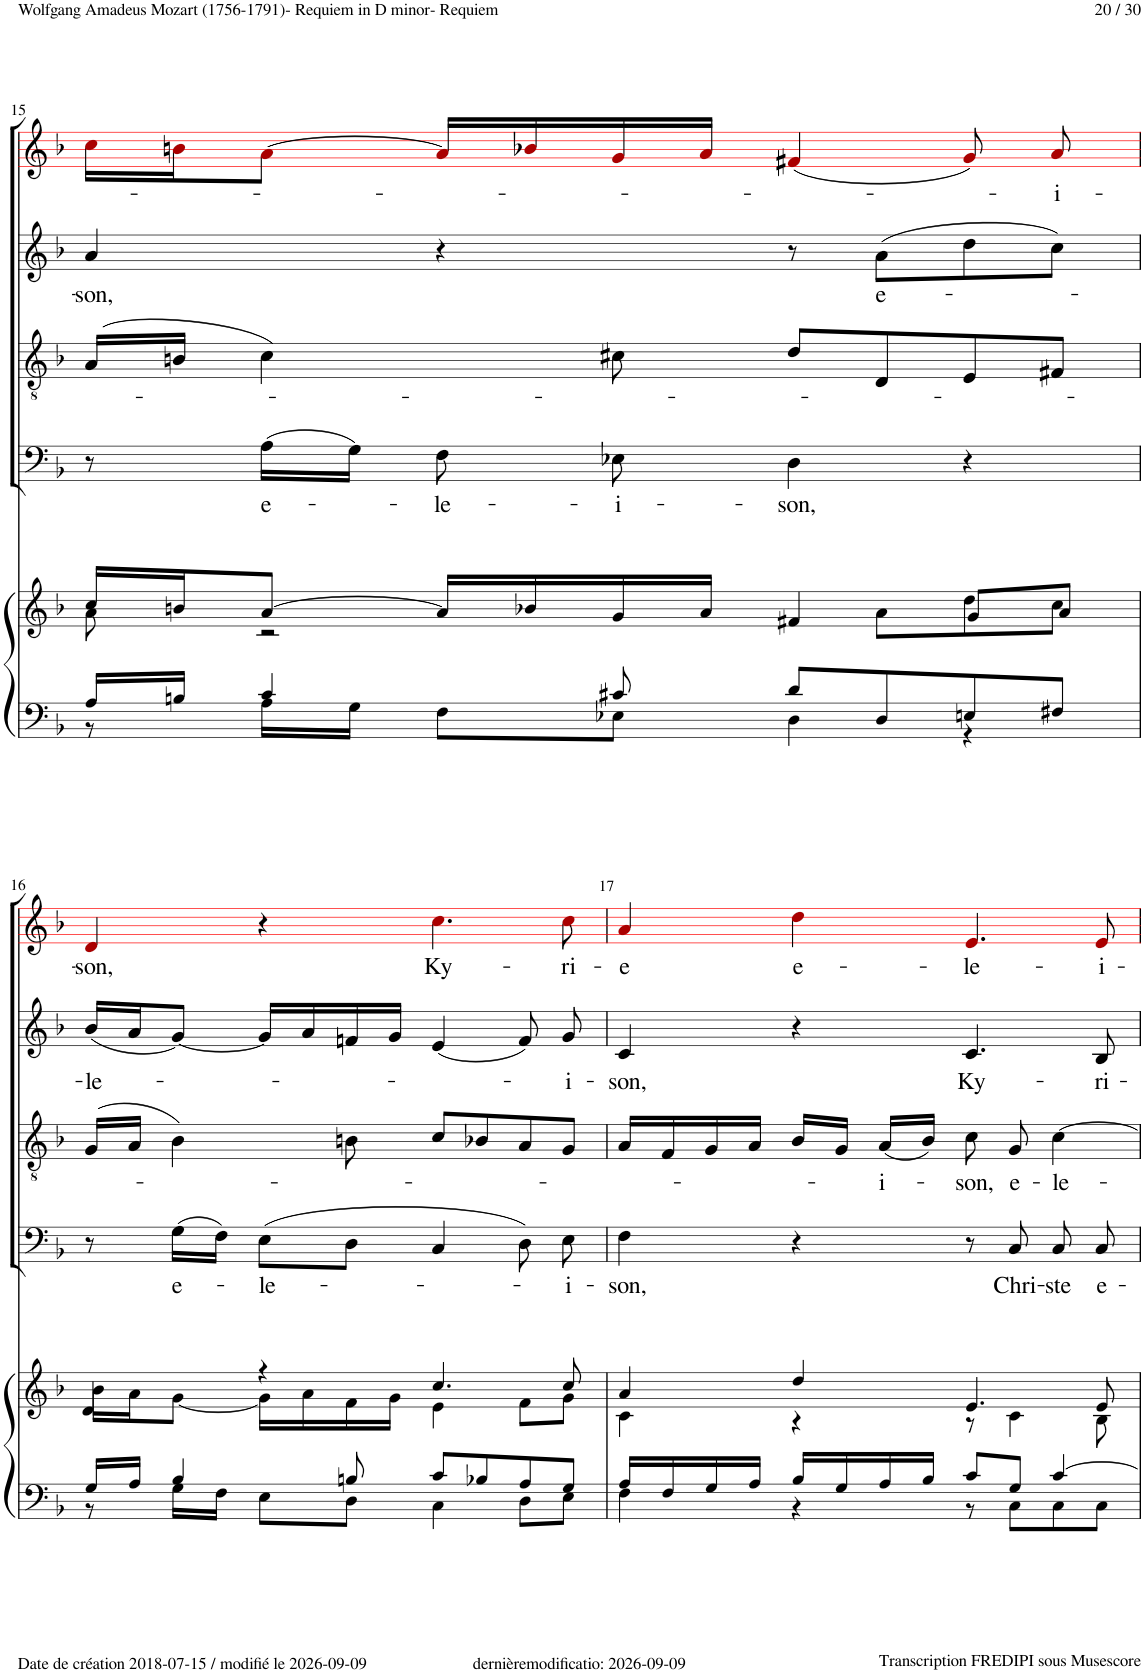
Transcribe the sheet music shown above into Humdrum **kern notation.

**kern	**kern	**kern	**text	**kern	**text	**kern	**text	**kern	**text
*part5	*part5	*part4	*part4	*part3	*part3	*part2	*part2	*part1	*part1
*staff6	*staff5	*staff4	*staff4	*staff3	*staff3	*staff2	*staff2	*staff1	*staff1
*I"Piano	*	*I"Basso Chorus	*	*I"Tenor Chorus	*	*I"Alto Chorus	*	*I"Soprano Chorus	*
*I'Pno	*	*I'Ch	*	*I'Ch	*	*I'Ch	*	*	*
!!LO:PB:g=z
*clefF4	*clefG2	*clefF4	*	*clefGv2	*	*clefG2	*	*clefG2	*
*	*	*	*	*	*	*	*	*ITrd1c2	*
*k[b-]	*k[b-]	*k[b-]	*	*k[b-]	*	*k[b-]	*	*k[b-]	*
*M4/4	*M4/4	*M4/4	*	*M4/4	*	*M4/4	*	*M4/4	*
*met(c)	*met(c)	*met(c)	*	*met(c)	*	*met(c)	*	*met(c)	*
=15	=15	=15	=15	=15	=15	=15	=15	=15	=15
*^	*^	*	*	*	*	*	*	*	*
*	*	*	*^	*	*	*	*	*	*	*	*
!	!	!	!	!	!	!	!	!	!	!LO:LY:b	!	!
16A/LL	8r	16cc/LL	8a\	2ryy	8r	.	(16A!/LL	.	4a!/	-son,	16cc!i\LL	.
16Bn/JJ	.	16bn/J	.	.	.	.	16Bn!/JJ	.	.	.	16bn!i\J	.
!	!	!	!	!	!	!LO:LY:b	!	!	!	!	!	!
4c/	16A\LL	[8a/J	2r	.	(16A!\LL	e-	4c!\)	.	.	.	[8a!i\J	.
.	16G\JJ	.	.	.	16G!\JJ)	.	.	.	.	.	.	.
!	!	!	!	!	!	!LO:LY:b	!	!	!	!	!	!
.	8F\L	16a/LL]	.	.	8F!\	-le-	.	.	4r	.	16a!i/LL]	.
.	.	16b-X/	.	.	.	.	.	.	.	.	16b-X!i/	.
!	!	!	!	!	!	!LO:LY:b	!	!	!	!	!	!
8c#X/	8E-X\J	16g/	.	.	8E-X!\	-i-	8c#X!\	.	.	.	16g!i/	.
.	.	16a/JJ	.	.	.	.	.	.	.	.	16a!i/JJ	.
!	!	!	!	!	!	!LO:LY:b	!	!	!	!	!	!
8d/L	4D\	8ryy	.	4f#X/	4D!\	-son,	8d!/L	.	8r	.	(4f#X!i/	.
!	!	!	!	!	!	!	!	!	!	!LO:LY:b	!	!
8D/	.	8ryy	8a\L	.	.	.	8D!/	.	(8a!\L	e-	.	.
8En/	4r	8g/L	8dd\	4ryy	4r	.	8E!/	.	8dd!\	.	8g!i/)	.
!	!	!	!	!	!	!	!	!	!	!	!	!LO:LY:b
8F#X/J	.	8a/J	8cc\J	.	.	.	8F#X!/J	.	8cc!\J)	.	8a!i/	-i-
*	*	*	*v	*v	*	*	*	*	*	*	*	*
!!LO:LB:g=z
=16	=16	=16	=16	=16	=16	=16	=16	=16	=16	=16	=16
!	!	!	!	!	!	!	!	!	!LO:LY:b	!	!LO:LY:b
16G/LL	8r	16b-\LL	4d/	8r	.	(16G!/LL	.	(16b-!/LL	-le-	4d!i/	-son,
16A/JJ	.	16a\J	.	.	.	16A!/JJ	.	16a!/J	.	.	.
!	!	!	!	!	!LO:LY:b	!	!	!	!	!	!
4B-/	16G\LL	[8g\J	.	(16G!\LL	e-	4B-!\)	.	[8g!/J)	.	.	.
.	16F\JJ	.	.	16F!\JJ)	.	.	.	.	.	.	.
!	!	!	!	!	!LO:LY:b	!	!	!	!	!	!
.	8E\L	4r	16g\LL]	(8E!\L	-le-	.	.	16g!/LL]	.	4r	.
.	.	.	16a\	.	.	.	.	16a!/	.	.	.
8Bn/	8D\J	.	16f\	8D!\J	.	8Bn!\	.	16fn!/	.	.	.
.	.	.	16g\JJ	.	.	.	.	16g!/JJ	.	.	.
!	!	!	!	!	!	!	!	!	!	!	!LO:LY:b
8c/L	4C\	4.cc/	4e\	4C!/	.	8c!/L	.	(4e!/	.	4.cc!i\	Ky-
8B-X/	.	.	.	.	.	8B-X!/	.	.	.	.	.
8A/	8D\L	.	8f\L	8D!\)	.	8A!/	.	8f!/)	.	.	.
!	!	!	!	!	!LO:LY:b	!	!	!	!LO:LY:b	!	!LO:LY:b
8G/J	8E\J	8cc/	8g\J	8E!\	-i-	8G!/J	.	8g!/	-i-	8cc!i\	-ri-
=17	=17	=17	=17	=17	=17	=17	=17	=17	=17	=17	=17
!	!	!	!	!	!LO:LY:b	!	!	!	!LO:LY:b	!	!LO:LY:b
16A/LL	4F\	4a/	4c\	4F!\	-son,	16A!/LL	.	4c!/	-son,	4a!i/	-e
16F/	.	.	.	.	.	16F!/	.	.	.	.	.
16G/	.	.	.	.	.	16G!/	.	.	.	.	.
16A/JJ	.	.	.	.	.	16A!/JJ	.	.	.	.	.
!	!	!	!	!	!	!	!	!	!	!	!LO:LY:b
16B-/LL	4r	4dd/	4r	4r	.	16B-!/LL	.	4r	.	4dd!i\	e-
16G/	.	.	.	.	.	16G!/JJ	.	.	.	.	.
!	!	!	!	!	!	!	!LO:LY:b	!	!	!	!
16A/	.	.	.	.	.	(16A!/LL	-i-	.	.	.	.
16B-/JJ	.	.	.	.	.	16B-!/JJ)	.	.	.	.	.
!	!	!	!	!	!	!	!LO:LY:b	!	!LO:LY:b	!	!LO:LY:b
8c/L	8r	4.e/	8r	8r	.	8c!\	-son,	4.c!/	Ky-	4.e!i/	-le-
!	!	!	!	!	!LO:LY:b	!	!LO:LY:b	!	!	!	!
8G/J	8C\L	.	4c\	8C!/	Chri-	8G!/	e-	.	.	.	.
!	!	!	!	!	!LO:LY:b	!	!LO:LY:b	!	!	!	!
[4c/	8C\	.	.	8C!/	-ste	[4c!\	-le-	.	.	.	.
!	!	!	!	!	!LO:LY:b	!	!	!	!LO:LY:b	!	!LO:LY:b
.	8C\J	8e/	8B-\	8C!/	e-	.	.	8B-!/	-ri-	8e!i/	-i-
*v	*v	*	*	*	*	*	*	*	*	*	*
*	*v	*v	*	*	*	*	*	*	*	*
=	=	=	=	=	=	=	=	=	=
*-	*-	*-	*-	*-	*-	*-	*-	*-	*-
